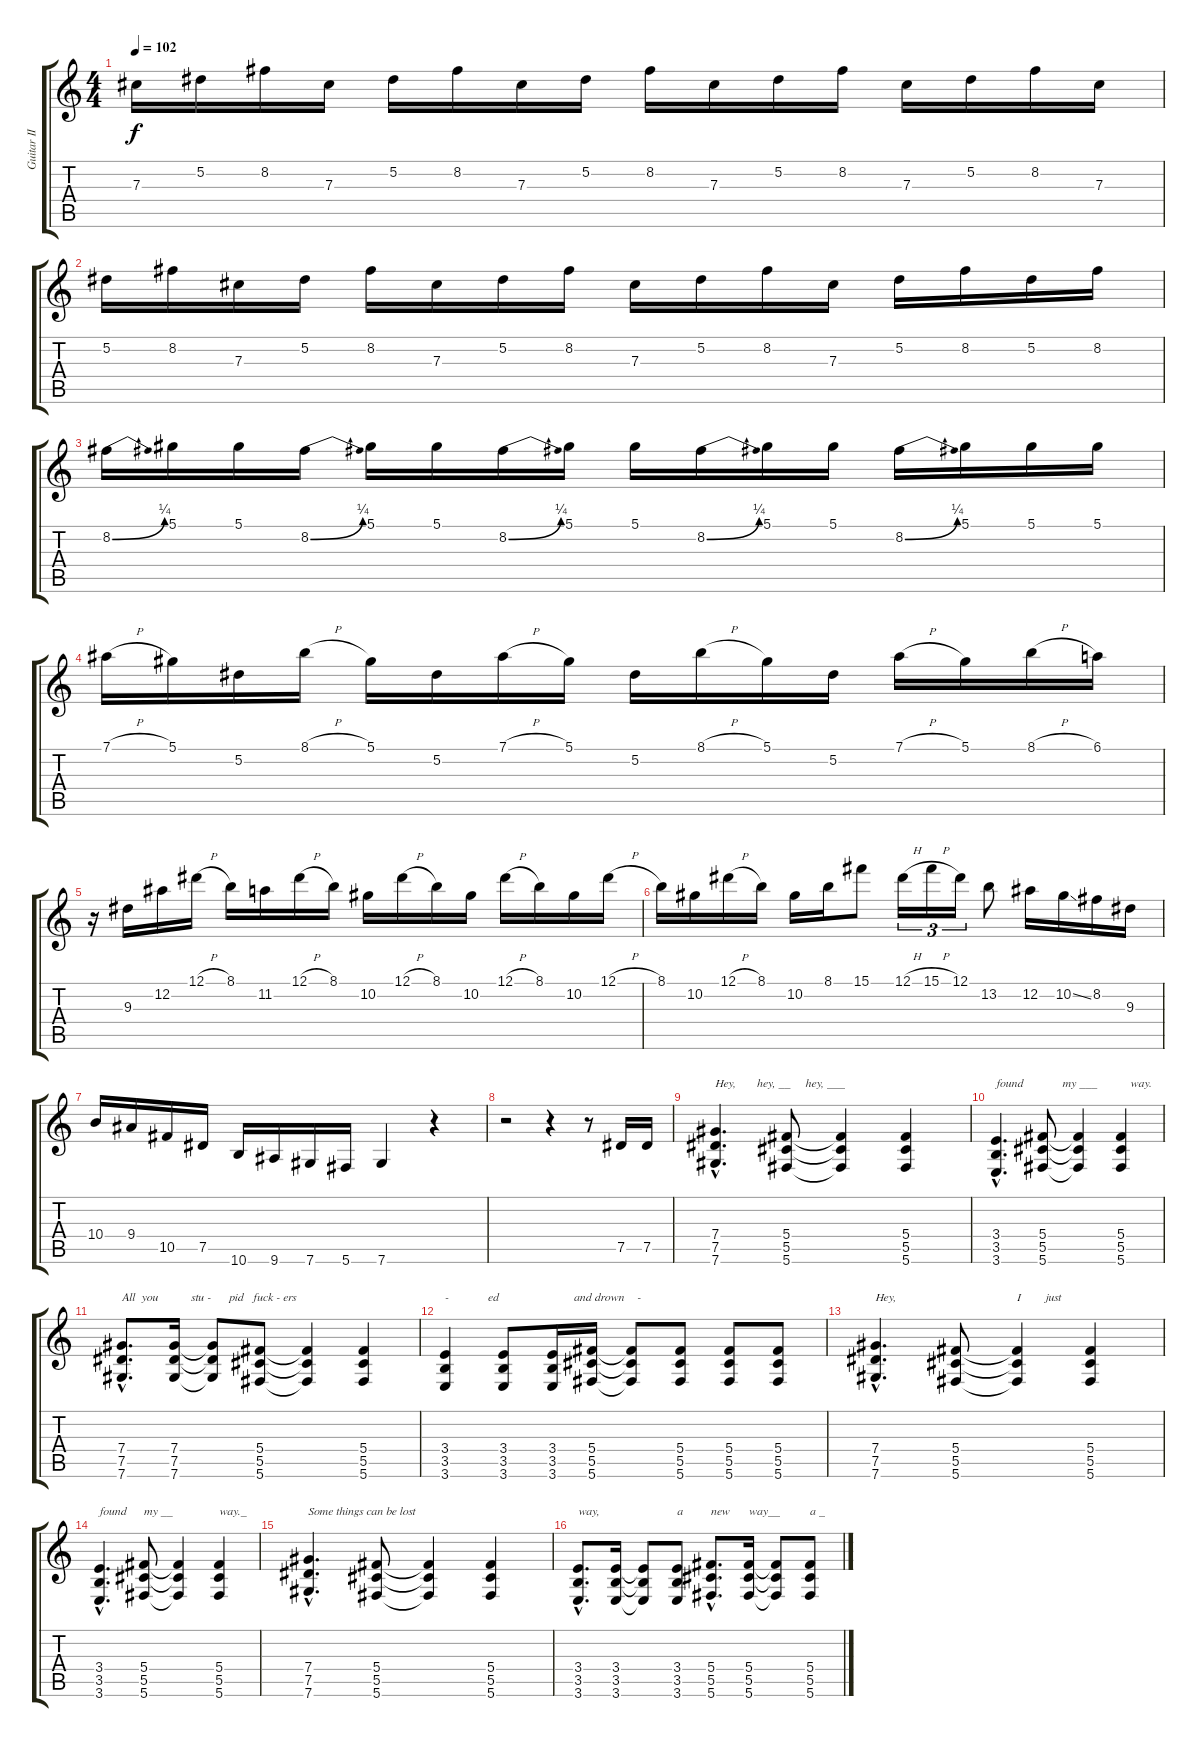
\track ("Guitar II" "Guitar II") {instrument electricguitarclean}
\staff {score tabs}
\tuning (Eb4 Bb3 Gb3 Db3 Ab2 Db2) {hide}
\ts (4 4)
\tempo 102
\clef g2
\ks c
7.3.16{dy f instrument electricguitarclean} 5.2.16 8.2.16 7.3.16 5.2.16 8.2.16 7.3.16 5.2.16 8.2.16 7.3.16 5.2.16 8.2.16 7.3.16 5.2.16 8.2.16 7.3.16 |
5.2.16 8.2.16 7.3.16 5.2.16 8.2.16 7.3.16 5.2.16 8.2.16 7.3.16 5.2.16 8.2.16 7.3.16 5.2.16 8.2.16 5.2.16 8.2.16 |
8.2{be (bend 0 0 60 1)}.16 5.1.16 5.1.16 8.2{be (bend 0 0 60 1)}.16 5.1.16 5.1.16 8.2{be (bend 0 0 60 1)}.16 5.1.16 5.1.16 8.2{be (bend 0 0 60 1)}.16 5.1.16 5.1.16 8.2{be (bend 0 0 60 1)}.16 5.1.16 5.1.16 5.1.16 |
7.1{h}.16 5.1.16 5.2.16 8.1{h}.16 5.1.16 5.2.16 7.1{h}.16 5.1.16 5.2.16 8.1{h}.16 5.1.16 5.2.16 7.1{h}.16 5.1.16 8.1{h}.16 6.1.16 |
r.16 9.3.16 12.2.16 12.1{h}.16 8.1.16 11.2.16 12.1{h}.16 8.1.16 10.2.16 12.1{h}.16 8.1.16 10.2.16 12.1{h}.16 8.1.16 10.2.16 12.1{h}.16 |
8.1.16 10.2.16 12.1{h}.16 8.1.16 10.2.16 8.1.16 15.1.8 12.1{h}.16{tu (3 2)} 15.1{h}.16{tu (3 2)} 12.1.16{tu (3 2)} 13.2.8 12.2.16 10.2{ss}.16 8.2.16 9.3.16 |
10.4.16 9.4.16 10.5.16 7.5.16 10.6.16 9.6.16 7.6.16 5.6.16 7.6.4 r.4 |
r.2 r.4 r.8 7.5.16 7.5.16 |
(7.4{hac} 7.5{hac} 7.6{hac}).4{d txt "Hey,       hey, __     hey, ___" instrument overdrivenguitar} (5.4 5.5 5.6).8 (5.4{t} 5.5{t} 5.6{t}).4 (5.4 5.5 5.6).4 |
(3.4{hac} 3.5{hac} 3.6{hac}).4{d txt "found             my ___           way."} (5.4 5.5 5.6).8 (5.4{t} 5.5{t} 5.6{t}).4 (5.4 5.5 5.6).4 |
(7.4{hac} 7.5{hac} 7.6{hac}).8{d txt "All  you           stu -      pid   fuck - ers    "} (7.4 7.5 7.6).16 (7.4{t} 7.5{t} 7.6{t}).8 (5.4 5.5 5.6).8 (5.4{t} 5.5{t} 5.6{t}).4 (5.4 5.5 5.6).4 |
(3.4 3.5 3.6).4{txt "-             ed                         and drown"} (3.4 3.5 3.6).8 (3.4 3.5 3.6).16 (5.4 5.5 5.6).16 (5.4{t} 5.5{t} 5.6{t}).8{txt "  -"} (5.4 5.5 5.6).8 (5.4 5.5 5.6).8 (5.4 5.5 5.6).8 |
(7.4{hac} 7.5{hac} 7.6{hac}).4{d txt "Hey,"} (5.4 5.5 5.6).8 (5.4{t} 5.5{t} 5.6{t}).4{txt "I        just"} (5.4 5.5 5.6).4 |
(3.4{hac} 3.5{hac} 3.6{hac}).4{d txt "found"} (5.4 5.5 5.6).8{txt "my __"} (5.4{t} 5.5{t} 5.6{t}).4 (5.4 5.5 5.6).4{txt "way._ "} |
(7.4{hac} 7.5{hac} 7.6{hac}).4{d txt "Some things can be lost"} (5.4 5.5 5.6).8 (5.4{t} 5.5{t} 5.6{t}).4 (5.4 5.5 5.6).4 |
(3.4{hac} 3.5{hac} 3.6{hac}).8{d txt "way,"} (3.4 3.5 3.6).16 (3.4{t} 3.5{t} 3.6{t}).8 (3.4 3.5 3.6).8{txt "a"} (5.4{hac} 5.5{hac} 5.6{hac}).8{d txt "new"} (5.4 5.5 5.6).16{txt "way__"} (5.4{t} 5.5{t} 5.6{t}).8 (5.4 5.5 5.6).8{txt "a _"}
